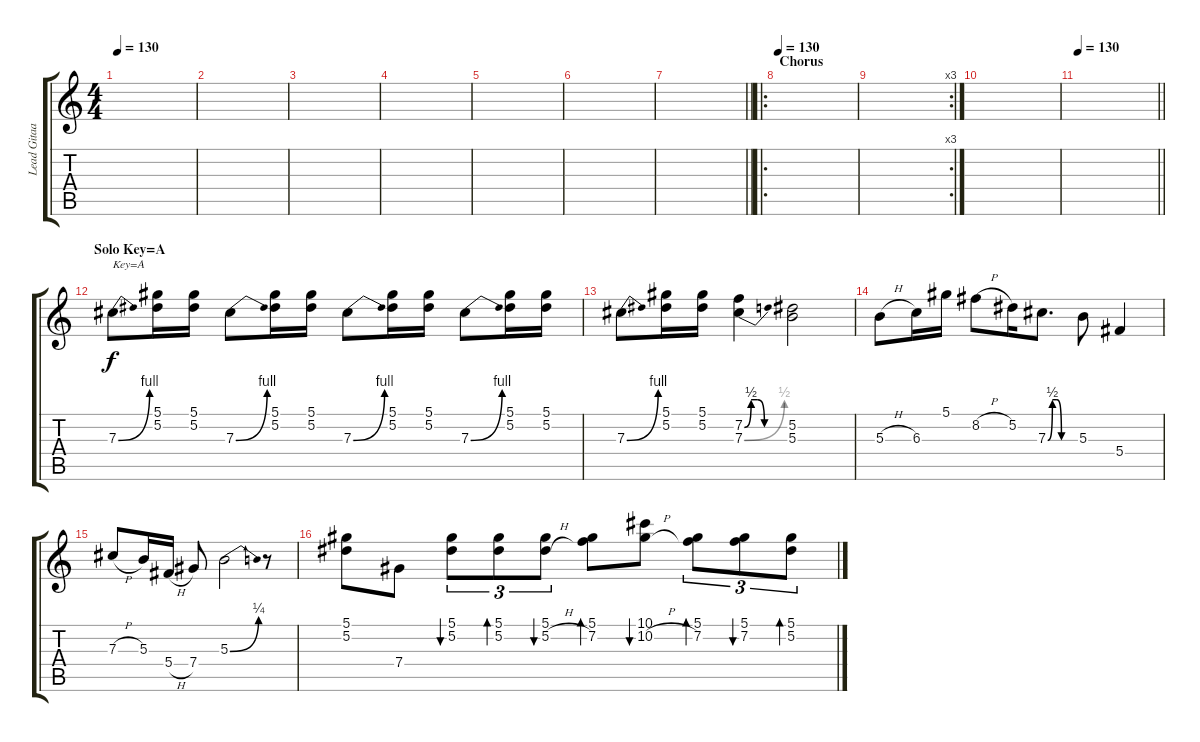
\track ("Lead Gitaar" "Lead Gitaa") {instrument overdrivenguitar}
\staff {score tabs}
\tuning (Eb4 Bb3 Gb3 Db3 Ab2 Eb2) {hide}
\ts (4 4)
\tempo 130
\clef g2
\ks c
|
|
|
|
|
|
\barLineRight lightlight
|
\ro
\section ("" "Chorus")
\tempo 130
|
\rc 3
|
|
\tempo 130
\barLineRight lightlight
|
\section ("" "Solo Key=A")
7.3{be (bend 0 0 60 4)}.8{txt "Key=A" instrument distortionguitar} (5.1 5.2).16 (5.1 5.2).16 7.3{be (bend 0 0 60 4)}.8 (5.1 5.2).16 (5.1 5.2).16 7.3{be (bend 0 0 60 4)}.8 (5.1 5.2).16 (5.1 5.2).16 7.3{be (bend 0 0 60 4)}.8 (5.1 5.2).16 (5.1 5.2).16 |
7.3{be (bend 0 0 60 4)}.8 (5.1 5.2).16 (5.1 5.2).16 (7.2{be (custom 0 0 10 2 20 2 30 0 60 0)} 7.3{be (bend 0 0 60 2)}).4 (5.2 5.3).2 |
5.3{h}.8{instrument distortionguitar} 6.3.16 5.1.16 8.2{h}.8 5.2.16 7.3{be (custom 0 0 10 2 20 2 30 0 60 0)}.8{d} 5.3.8 5.4.4 |
7.3{h}.8 5.3.16 5.4{h}.16 7.4.8 5.3{be (bend 0 0 60 1)}.2 r.8 |
(5.1 5.2).8 7.4.8 (5.1 5.2).8{tu (3 2) bu 60} (5.1 5.2).8{tu (3 2) bd 60} (5.1 5.2{h}).8{tu (3 2) bu 60} (5.1 7.2).8{bd 60} (10.1 10.2{h}).8{bu 60} (5.1 7.2).8{tu (3 2) bd 60} (5.1 7.2).8{tu (3 2) bu 60} (5.1 5.2).8{tu (3 2) bd 60}
